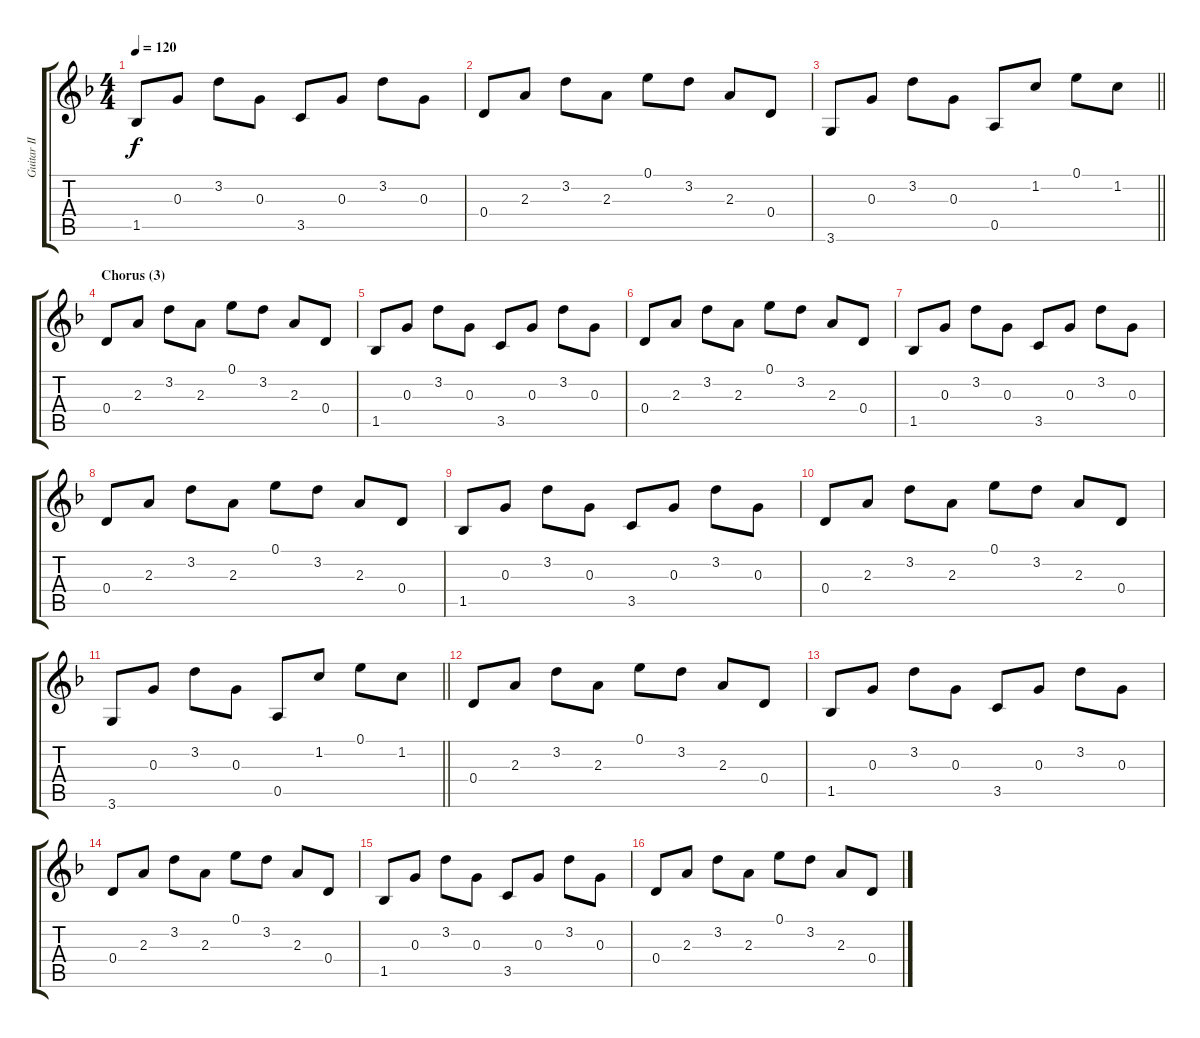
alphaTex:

\track ("Guitar II" "Guitar II") {instrument acousticguitarsteel}
\staff {score tabs}
\tuning (E4 B3 G3 D3 A2 E2) {hide}
\ts (4 4)
\tempo 120
\clef g2
\ks dminor
1.5.8{dy f} 0.3.8 3.2.8 0.3.8 3.5.8 0.3.8 3.2.8 0.3.8 |
0.4.8 2.3.8 3.2.8 2.3.8 0.1.8 3.2.8 2.3.8 0.4.8 |
\barLineRight lightlight
3.6.8 0.3.8 3.2.8 0.3.8 0.5.8 1.2.8 0.1.8 1.2.8 |
\section ("" "Chorus (3)")
0.4.8 2.3.8 3.2.8 2.3.8 0.1.8 3.2.8 2.3.8 0.4.8 |
1.5.8 0.3.8 3.2.8 0.3.8 3.5.8 0.3.8 3.2.8 0.3.8 |
0.4.8 2.3.8 3.2.8 2.3.8 0.1.8 3.2.8 2.3.8 0.4.8 |
1.5.8 0.3.8 3.2.8 0.3.8 3.5.8 0.3.8 3.2.8 0.3.8 |
0.4.8 2.3.8 3.2.8 2.3.8 0.1.8 3.2.8 2.3.8 0.4.8 |
1.5.8 0.3.8 3.2.8 0.3.8 3.5.8 0.3.8 3.2.8 0.3.8 |
0.4.8 2.3.8 3.2.8 2.3.8 0.1.8 3.2.8 2.3.8 0.4.8 |
\barLineRight lightlight
3.6.8 0.3.8 3.2.8 0.3.8 0.5.8 1.2.8 0.1.8 1.2.8 |
0.4.8 2.3.8 3.2.8 2.3.8 0.1.8 3.2.8 2.3.8 0.4.8 |
1.5.8 0.3.8 3.2.8 0.3.8 3.5.8 0.3.8 3.2.8 0.3.8 |
0.4.8 2.3.8 3.2.8 2.3.8 0.1.8 3.2.8 2.3.8 0.4.8 |
1.5.8 0.3.8 3.2.8 0.3.8 3.5.8 0.3.8 3.2.8 0.3.8 |
0.4.8 2.3.8 3.2.8 2.3.8 0.1.8 3.2.8 2.3.8 0.4.8
